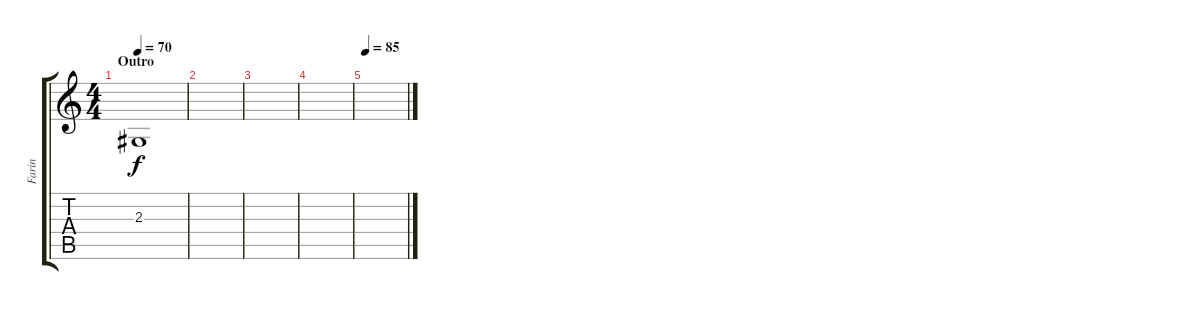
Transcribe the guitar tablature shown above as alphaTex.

\track ("Farin" "Farin") {instrument electricgrandpiano}
\staff {score tabs}
\tuning (Eb4 Bb3 Gb3 Db3 Ab2 Eb2) {hide}
\ts (4 4)
\section ("" "Outro")
\tempo 70
\clef g2
\ks c
2.3.1{dy f} |
|
|
|
\tempo 85
